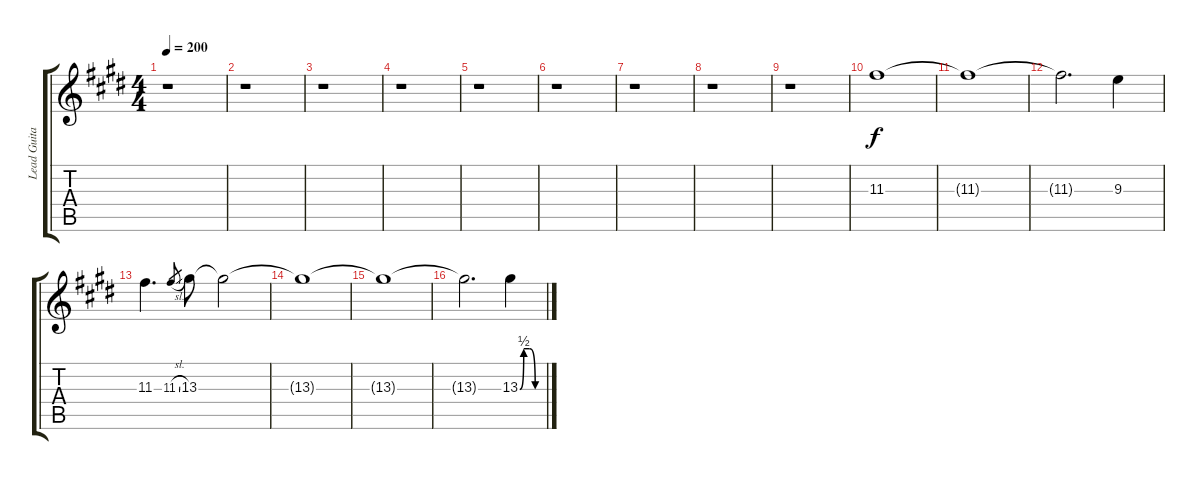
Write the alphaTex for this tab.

\track ("Lead Guitar - Steve Vai" "Lead Guita") {instrument distortionguitar}
\staff {score tabs}
\tuning (E4 B3 G3 D3 A2 E2) {hide}
\ts (4 4)
\tempo 200
\clef g2
\ks c#minor
r.1{dy f} |
\ks e
r.1 |
\ks c#minor
r.1 |
r.1 |
r.1 |
\ks e
r.1 |
\ks c#minor
r.1 |
r.1 |
r.1 |
\ks e
11.3.1 |
\ks c#minor
11.3{t}.1 |
11.3{t}.2{d} 9.3.4 |
11.3.4{d} 11.3{sl}.8{gr} 13.3.8 13.3{t}.2 |
\ks e
13.3{t}.1 |
\ks c#minor
13.3{t}.1 |
13.3{t}.2{d} 13.3{be (custom 0 0 10 2 25 2 40 0 60 0)}.4
